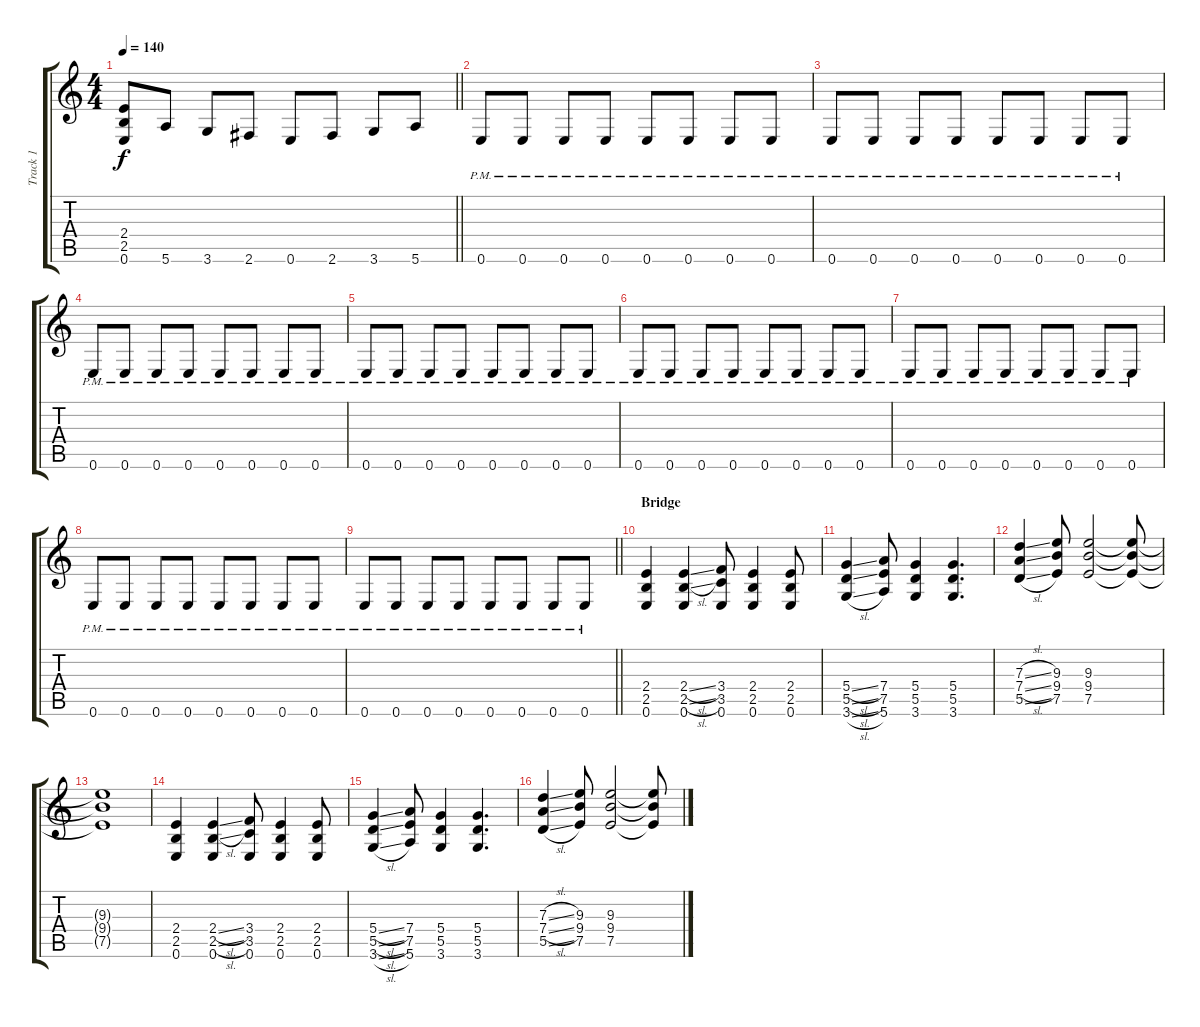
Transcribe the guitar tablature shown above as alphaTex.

\track ("Track 1" "Track 1") {instrument distortionguitar}
\staff {score tabs}
\tuning (E4 B3 G3 D3 A2 E2) {hide}
\ts (4 4)
\tempo 140
\clef g2
\barLineRight lightlight
\ks c
(2.4{t} 2.5{t} 0.6{t}).8{dy f} 5.6.8 3.6.8 2.6.8 0.6.8 2.6.8 3.6.8 5.6.8 |
\section ("" "")
0.6{pm}.8 0.6{pm}.8 0.6{pm}.8 0.6{pm}.8 0.6{pm}.8 0.6{pm}.8 0.6{pm}.8 0.6{pm}.8 |
0.6{pm}.8 0.6{pm}.8 0.6{pm}.8 0.6{pm}.8 0.6{pm}.8 0.6{pm}.8 0.6{pm}.8 0.6{pm}.8 |
0.6{pm}.8 0.6{pm}.8 0.6{pm}.8 0.6{pm}.8 0.6{pm}.8 0.6{pm}.8 0.6{pm}.8 0.6{pm}.8 |
0.6{pm}.8 0.6{pm}.8 0.6{pm}.8 0.6{pm}.8 0.6{pm}.8 0.6{pm}.8 0.6{pm}.8 0.6{pm}.8 |
0.6{pm}.8 0.6{pm}.8 0.6{pm}.8 0.6{pm}.8 0.6{pm}.8 0.6{pm}.8 0.6{pm}.8 0.6{pm}.8 |
0.6{pm}.8 0.6{pm}.8 0.6{pm}.8 0.6{pm}.8 0.6{pm}.8 0.6{pm}.8 0.6{pm}.8 0.6{pm}.8 |
0.6{pm}.8 0.6{pm}.8 0.6{pm}.8 0.6{pm}.8 0.6{pm}.8 0.6{pm}.8 0.6{pm}.8 0.6{pm}.8 |
\barLineRight lightlight
0.6{pm}.8 0.6{pm}.8 0.6{pm}.8 0.6{pm}.8 0.6{pm}.8 0.6{pm}.8 0.6{pm}.8 0.6{pm}.8 |
\section ("" "Bridge")
(2.4 2.5 0.6).4 (2.4{sl} 2.5{sl} 0.6).4 (3.4 3.5 0.6).8 (2.4 2.5 0.6).4 (2.4 2.5 0.6).8 |
(5.4{sl} 5.5{sl} 3.6{sl}).4 (7.4 7.5 5.6).8 (5.4 5.5 3.6).4 (5.4 5.5 3.6).4{d} |
(7.3{sl} 7.4{sl} 5.5{sl}).4 (9.3 9.4 7.5).8 (9.3 9.4 7.5).2 (9.3{t} 9.4{t} 7.5{t}).8 |
(9.3{t} 9.4{t} 7.5{t}).1 |
(2.4 2.5 0.6).4 (2.4{sl} 2.5{sl} 0.6).4 (3.4 3.5 0.6).8 (2.4 2.5 0.6).4 (2.4 2.5 0.6).8 |
(5.4{sl} 5.5{sl} 3.6{sl}).4 (7.4 7.5 5.6).8 (5.4 5.5 3.6).4 (5.4 5.5 3.6).4{d} |
(7.3{sl} 7.4{sl} 5.5{sl}).4 (9.3 9.4 7.5).8 (9.3 9.4 7.5).2 (9.3{t} 9.4{t} 7.5{t}).8
